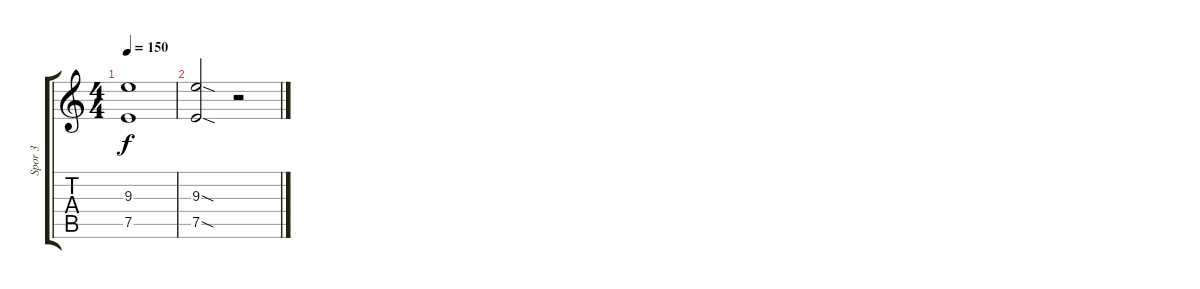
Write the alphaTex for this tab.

\track ("Spor 3" "Spor 3") {instrument distortionguitar}
\staff {score tabs}
\tuning (E4 B3 G3 D3 A2 E2) {hide}
\ts (4 4)
\tempo 150
\clef g2
\ks c
(9.3 7.5).1{dy f} |
(9.3{sod} 7.5{sod}).2 r.2
